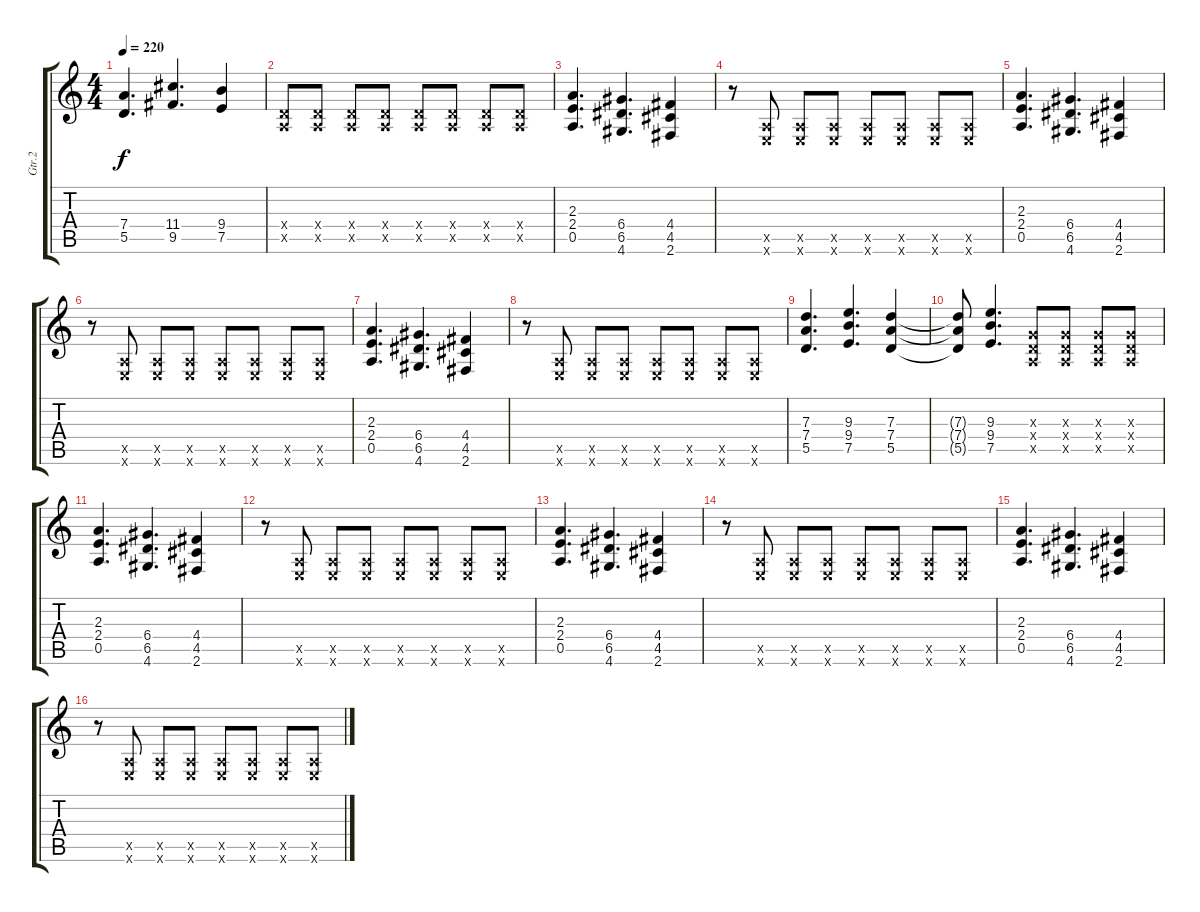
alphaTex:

\track ("Gtr.2" "Gtr.2") {instrument overdrivenguitar}
\staff {score tabs}
\tuning (E4 B3 G3 D3 A2 E2) {hide}
\ts (4 4)
\tempo 220
\clef g2
\ks c
(7.4 5.5).4{d dy f} (11.4 9.5).4{d} (9.4 7.5).4 |
(0.4{x} 0.5{x}).8 (0.4{x} 0.5{x}).8 (0.4{x} 0.5{x}).8 (0.4{x} 0.5{x}).8 (0.4{x} 0.5{x}).8 (0.4{x} 0.5{x}).8 (0.4{x} 0.5{x}).8 (0.4{x} 0.5{x}).8 |
(2.3 2.4 0.5).4{d} (6.4 6.5 4.6).4{d} (4.4 4.5 2.6).4 |
r.8 (0.5{x} 0.6{x}).8 (0.5{x} 0.6{x}).8 (0.5{x} 0.6{x}).8 (0.5{x} 0.6{x}).8 (0.5{x} 0.6{x}).8 (0.5{x} 0.6{x}).8 (0.5{x} 0.6{x}).8 |
(2.3 2.4 0.5).4{d} (6.4 6.5 4.6).4{d} (4.4 4.5 2.6).4 |
r.8 (0.5{x} 0.6{x}).8 (0.5{x} 0.6{x}).8 (0.5{x} 0.6{x}).8 (0.5{x} 0.6{x}).8 (0.5{x} 0.6{x}).8 (0.5{x} 0.6{x}).8 (0.5{x} 0.6{x}).8 |
(2.3 2.4 0.5).4{d} (6.4 6.5 4.6).4{d} (4.4 4.5 2.6).4 |
r.8 (0.5{x} 0.6{x}).8 (0.5{x} 0.6{x}).8 (0.5{x} 0.6{x}).8 (0.5{x} 0.6{x}).8 (0.5{x} 0.6{x}).8 (0.5{x} 0.6{x}).8 (0.5{x} 0.6{x}).8 |
(7.3 7.4 5.5).4{d} (9.3 9.4 7.5).4{d} (7.3 7.4 5.5).4 |
(7.3{t} 7.4{t} 5.5{t}).8 (9.3 9.4 7.5).4{d} (0.3{x} 0.4{x} 0.5{x}).8 (0.3{x} 0.4{x} 0.5{x}).8 (0.3{x} 0.4{x} 0.5{x}).8 (0.3{x} 0.4{x} 0.5{x}).8 |
(2.3 2.4 0.5).4{d} (6.4 6.5 4.6).4{d} (4.4 4.5 2.6).4 |
r.8 (0.5{x} 0.6{x}).8 (0.5{x} 0.6{x}).8 (0.5{x} 0.6{x}).8 (0.5{x} 0.6{x}).8 (0.5{x} 0.6{x}).8 (0.5{x} 0.6{x}).8 (0.5{x} 0.6{x}).8 |
(2.3 2.4 0.5).4{d} (6.4 6.5 4.6).4{d} (4.4 4.5 2.6).4 |
r.8 (0.5{x} 0.6{x}).8 (0.5{x} 0.6{x}).8 (0.5{x} 0.6{x}).8 (0.5{x} 0.6{x}).8 (0.5{x} 0.6{x}).8 (0.5{x} 0.6{x}).8 (0.5{x} 0.6{x}).8 |
(2.3 2.4 0.5).4{d} (6.4 6.5 4.6).4{d} (4.4 4.5 2.6).4 |
r.8 (0.5{x} 0.6{x}).8 (0.5{x} 0.6{x}).8 (0.5{x} 0.6{x}).8 (0.5{x} 0.6{x}).8 (0.5{x} 0.6{x}).8 (0.5{x} 0.6{x}).8 (0.5{x} 0.6{x}).8
